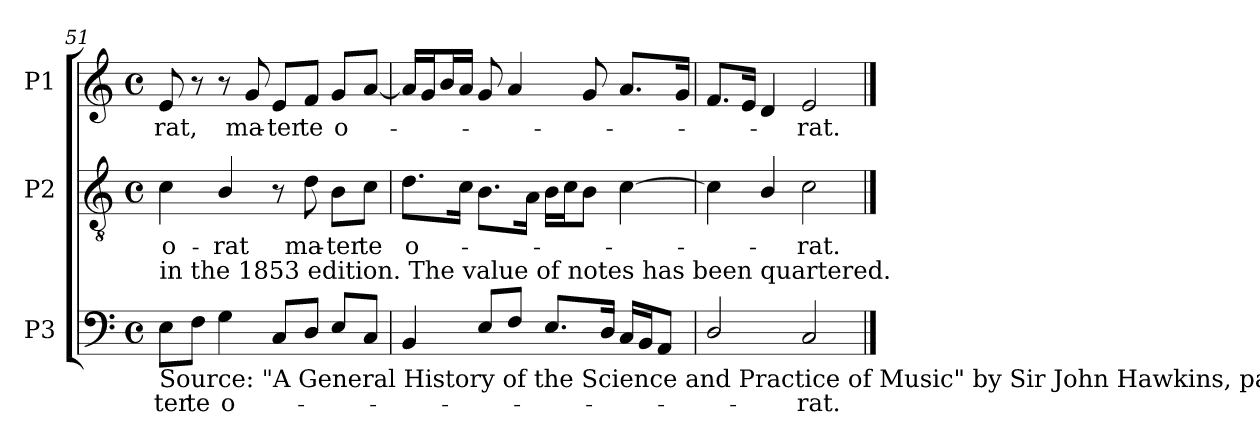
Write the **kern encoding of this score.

**kern	**text	**kern	**text	**kern	**text
*part3	*part3	*part2	*part2	*part1	*part1
*staff3	*staff3	*staff2	*staff2	*staff1	*staff1
*I"P3	*	*I"P2	*	*I"P1	*
!!LO:LB:g=z
*clefF4	*	*clefGv2	*	*clefG2	*
*	*	*ITrd7c12	*	*	*
*k[]	*	*k[]	*	*k[]	*
*C:	*	*C:	*	*C:	*
*M4/4	*	*M4/4	*	*M4/4	*
*met(c)	*	*met(c)	*	*met(c)	*
=51	=51	=51	=51	=51	=51
!	!LO:LY:b:color=#000000	!	!	!	!
!	!	!	!LO:LY:b:color=#000000	!	!
!LO:TX:b:t=Source&colon; "A General History of the Science and Practice of Music" by Sir John Hawkins, page 360	!	!	!	!	!
!LO:TX:t=in the 1853 edition. The value of notes has been quartered.	!	!	!	!	!
!	!	!	!	!	!LO:LY:b:color=#000000
8Ei\L	-ter	4Ci\	o-	8ei/	-rat,
!	!LO:LY:b:color=#000000	!	!	!	!
8Fi\J	te	.	.	8r	.
!	!LO:LY:b:color=#000000	!	!	!	!
!	!	!	!LO:LY:b:color=#000000	!	!
4Gi\	o-	4BBi/	-rat	8r	.
!	!	!	!	!	!LO:LY:b:color=#000000
.	.	.	.	8gi/	ma-
!	!	!	!	!	!LO:LY:b:color=#000000
8Ci/L	.	8r	.	8ei/L	-ter
!	!	!	!LO:LY:b:color=#000000	!	!
!	!	!	!	!	!LO:LY:b:color=#000000
8Di/J	.	8Di\	ma-	8fi/J	te
!	!	!	!LO:LY:b:color=#000000	!	!
!	!	!	!	!	!LO:LY:b:color=#000000
8Ei/L	.	8BBi\L	-ter	8gi/L	o-
!	!	!	!LO:LY:b:color=#000000	!	!
8Ci/J	.	8Ci\J	te	[8ai/J	.
=52	=52	=52	=52	=52	=52
!	!	!	!LO:LY:b:color=#000000	!	!
4BBi/	.	8.Di\L	o-	16ai/LL]	.
.	.	.	.	16gi/J	.
.	.	.	.	16bi/L	.
.	.	16Ci\Jk	.	16ai/JJ	.
8Ei/L	.	8.BBi\L	.	8gi/	.
8Fi/J	.	.	.	4ai/	.
.	.	16AAi\Jk	.	.	.
8.Ei/L	.	16BBi\LL	.	.	.
.	.	16Ci\J	.	.	.
.	.	8BBi\J	.	8gi/	.
16Di/Jk	.	.	.	.	.
16Ci/LL	.	[4Ci\	.	8.ai/L	.
16BBi/J	.	.	.	.	.
8AAi/J	.	.	.	.	.
.	.	.	.	16gi/Jk	.
=53	=53	=53	=53	=53	=53
2Di/	.	4Ci\]	.	8.fi/L	.
.	.	.	.	16ei/Jk	.
.	.	4BBi/	.	4di/	.
!	!LO:LY:b:color=#000000	!	!	!	!
!	!	!	!LO:LY:b:color=#000000	!	!
!	!	!	!	!	!LO:LY:b:color=#000000
2Ci/	-rat.	2Ci\	-rat.	2ei/	-rat.
==	==	==	==	==	==
*-	*-	*-	*-	*-	*-
